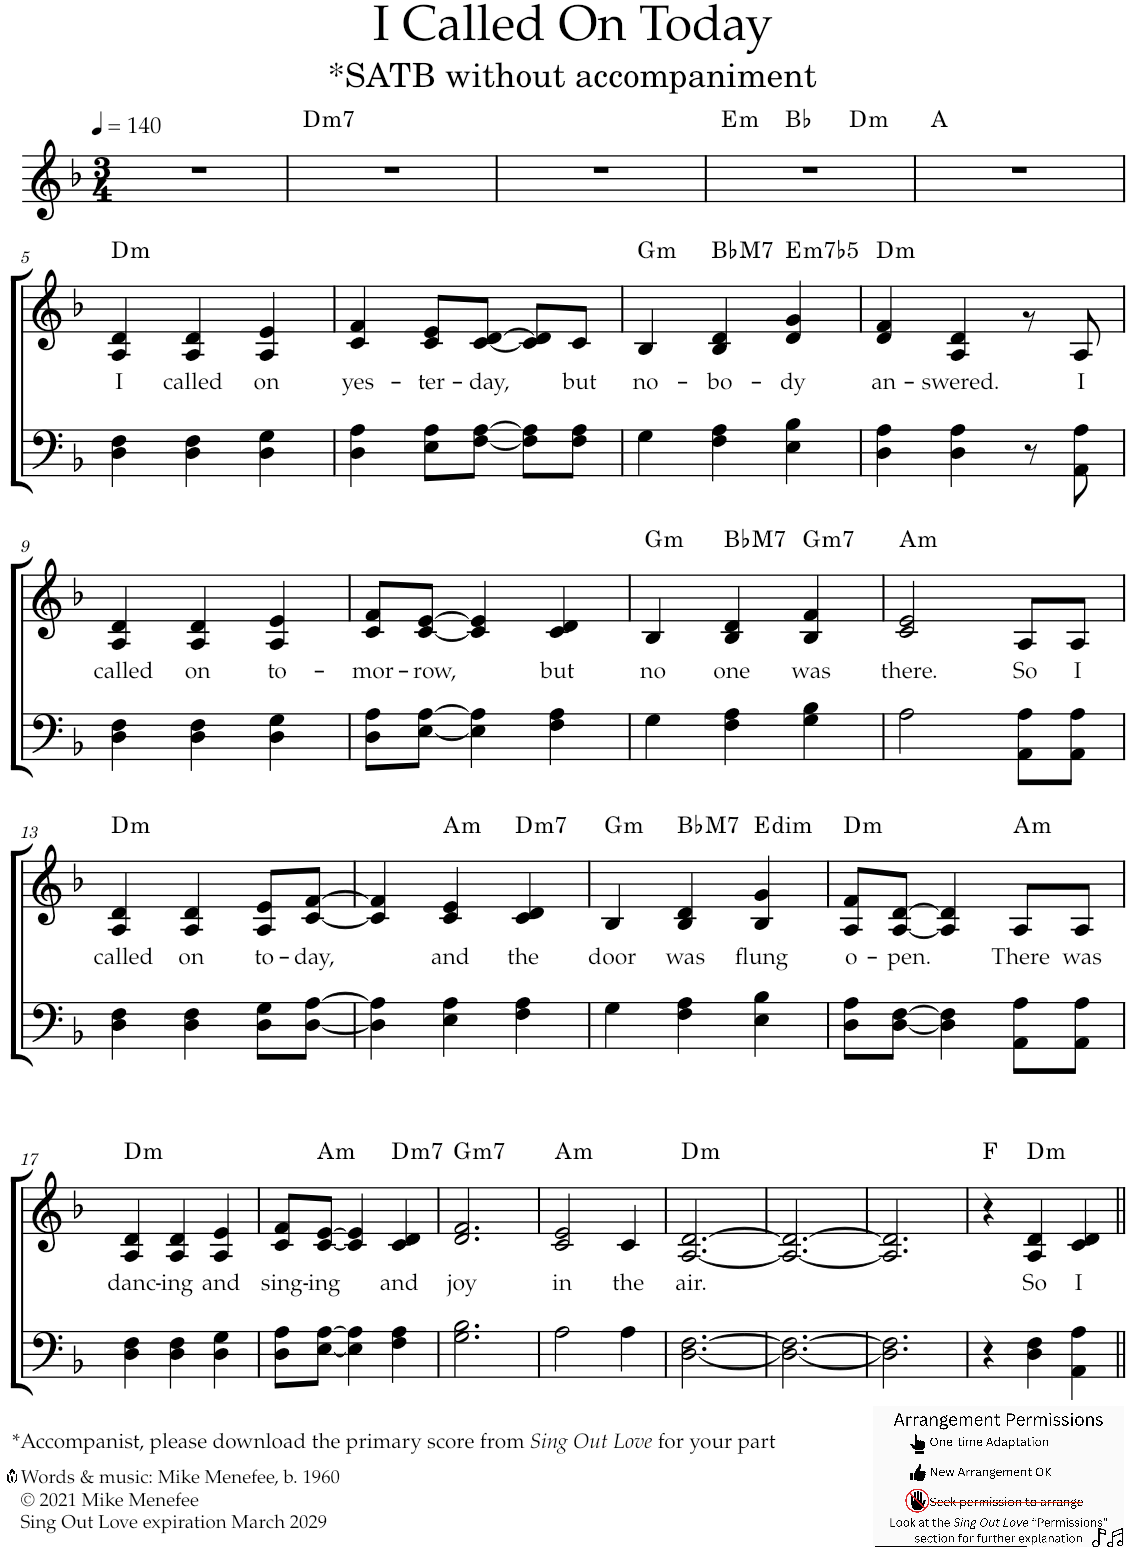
**kern	**kern	**text	**harte
*part2	*part1	*part1	*part1
*staff2	*staff1	*staff1	*
*I"Bass	*I"Soprano	*	*
*stria5	*	*	*
*clefF4	*clefG2	*	*
*k[b-]	*k[b-]	*	*
*d:	*d:	*	*
*M3/4	*M3/4	*	*
*MM140	*MM140	*	*
=	=	=	=
2.r	2.r	.	.
=1	=1	=1	=1
!	!	!	!LO:H:kt=m7
2.r	2.r	.	D:min7
=2	=2	=2	=2
2.r	2.r	.	.
=3	=3	=3	=3
!	!	!	!LO:H:kt=m
*	*^	*	*
*	*	*^	*	*
2.r	2.r	4ryy	2ryy	.	E:min
.	.	2ryy	.	.	Bb:maj
!	!	!	!	!	!LO:H:kt=m
.	.	.	4ryy	.	D:min
*	*v	*v	*v	*	*
=4	=4	=4	=4
2.r	2.r	.	A:maj
!!LO:LB:g=z
=5	=5	=5	=5
!	!	!LO:LY:b	!LO:H:kt=m
4D\ 4F\	4A/ 4d/	I	D:min
!	!	!LO:LY:b	!
4D\ 4F\	4A/ 4d/	called	.
!	!	!LO:LY:b	!
4D\ 4G\	4A/ 4e/	on	.
=6	=6	=6	=6
!	!	!LO:LY:b	!
4D\ 4A\	4c/ 4f/	yes-	.
!	!	!LO:LY:b	!
8E\ 8A\L	8c/ 8e/L	-ter-	.
!	!	!LO:LY:b	!
[<8F\ [>8A\J	[<8c/ [>8d/J	-day,	.
8F\] 8A\]L	8c/] 8d/]L	.	.
!	!	!LO:LY:b	!
8F\ 8A\J	8c/J	but	.
=7	=7	=7	=7
!	!	!LO:LY:b	!LO:H:kt=m
4G\	4B-/	no-	G:min
!	!	!LO:LY:b	!LO:H:kt=M7
4F\ 4A\	4B-/ 4d/	-bo-	Bb:maj7
!	!	!LO:LY:b	!LO:H:kt=m7b5
4E\ 4B-\	4d/ 4g/	-dy	E:hdim7
=8	=8	=8	=8
!	!	!LO:LY:b	!LO:H:kt=m
4D\ 4A\	4d/ 4f/	an-	D:min
!	!	!LO:LY:b	!
4D\ 4A\	4A/ 4d/	-swered.	.
8r	8rg	.	.
!	!	!LO:LY:b	!
8AA\ 8A\	8A/	I	.
!!LO:LB:g=z
=9	=9	=9	=9
!	!	!LO:LY:b	!
4D\ 4F\	4A/ 4d/	called	.
!	!	!LO:LY:b	!
4D\ 4F\	4A/ 4d/	on	.
!	!	!LO:LY:b	!
4D\ 4G\	4A/ 4e/	to-	.
=10	=10	=10	=10
!	!	!LO:LY:b	!
8D\ 8A\L	8c/ 8f/L	-mor-	.
!	!	!LO:LY:b	!
[<8E\ [>8A\J	[<8c/ [>8e/J	-row,	.
4E\] 4A\]	4c/] 4e/]	.	.
!	!	!LO:LY:b	!
4F\ 4A\	4c/ 4d/	but	.
=11	=11	=11	=11
!	!	!LO:LY:b	!LO:H:kt=m
4G\	4B-/	no	G:min
!	!	!LO:LY:b	!LO:H:kt=M7
4F\ 4A\	4B-/ 4d/	one	Bb:maj7
!	!	!LO:LY:b	!LO:H:kt=m7
4G\ 4B-\	4B-/ 4f/	was	G:min7
=12	=12	=12	=12
!	!	!LO:LY:b	!LO:H:kt=m
2A\	2c/ 2e/	there.	A:min
!	!	!LO:LY:b	!
8AA\ 8A\L	8A/L	So	.
!	!	!LO:LY:b	!
8AA\ 8A\J	8A/J	I	.
!!LO:LB:g=z
=13	=13	=13	=13
!	!	!LO:LY:b	!LO:H:kt=m
4D\ 4F\	4A/ 4d/	called	D:min
!	!	!LO:LY:b	!
4D\ 4F\	4A/ 4d/	on	.
!	!	!LO:LY:b	!
8D\ 8G\L	8A/ 8e/L	to-	.
!	!	!LO:LY:b	!
[<8D\ [>8A\J	[<8c/ [>8f/J	-day,	.
=14	=14	=14	=14
4D\] 4A\]	4c/] 4f/]	.	.
!	!	!LO:LY:b	!LO:H:kt=m
4E\ 4A\	4c/ 4e/	and	A:min
!	!	!LO:LY:b	!LO:H:kt=m7
4F\ 4A\	4c/ 4d/	the	D:min7
=15	=15	=15	=15
!	!	!LO:LY:b	!LO:H:kt=m
4G\	4B-/	door	G:min
!	!	!LO:LY:b	!LO:H:kt=M7
4F\ 4A\	4B-/ 4d/	was	Bb:maj7
!	!	!LO:LY:b	!LO:H:kt=dim
4E\ 4B-\	4B-/ 4g/	flung	E:dim
=16	=16	=16	=16
!	!	!LO:LY:b	!LO:H:kt=m
8D\ 8A\L	8A/ 8f/L	o-	D:min
!	!	!LO:LY:b	!
[<8D\ [>8F\J	[<8A/ [>8d/J	-pen.	.
4D\] 4F\]	4A/] 4d/]	.	.
!	!	!LO:LY:b	!LO:H:kt=m
8AA\ 8A\L	8A/L	There	A:min
!	!	!LO:LY:b	!
8AA\ 8A\J	8A/J	was	.
!!LO:LB:g=z
=17	=17	=17	=17
!	!	!LO:LY:b	!LO:H:kt=m
4D\ 4F\	4A/ 4d/	danc-	D:min
!	!	!LO:LY:b	!
4D\ 4F\	4A/ 4d/	-ing	.
!	!	!LO:LY:b	!
4D\ 4G\	4A/ 4e/	and	.
=18	=18	=18	=18
!	!	!LO:LY:b	!
8D\ 8A\L	8c/ 8f/L	sing-	.
!	!	!LO:LY:b	!LO:H:kt=m
[<8E\ [>8A\J	[<8c/ [>8e/J	-ing	A:min
4E\] 4A\]	4c/] 4e/]	.	.
!	!	!LO:LY:b	!LO:H:kt=m7
4F\ 4A\	4c/ 4d/	and	D:min7
=19	=19	=19	=19
!	!	!LO:LY:b	!LO:H:kt=m7
2.G\ 2.B-\	2.d/ 2.f/	joy	G:min7
=20	=20	=20	=20
!	!	!LO:LY:b	!LO:H:kt=m
2A\	2c/ 2e/	in	A:min
!	!	!LO:LY:b	!
4A\	4c/	the	.
=21	=21	=21	=21
!	!	!LO:LY:b	!LO:H:kt=m
[<2.D\ [>2.F\	[<2.A/ [>2.d/	air.	D:min
=22	=22	=22	=22
2.D\_ 2.F\_	2.A/_ 2.d/_	.	.
=23	=23	=23	=23
2.D\] 2.F\]	2.A/] 2.d/]	.	.
=24	=24	=24	=24
4r	4r	.	F:maj
!	!	!LO:LY:b	!LO:H:kt=m
4D\ 4F\	4A/ 4d/	So	D:min
!	!	!LO:LY:b	!
4AA\ 4A\	4c/ 4d/	I	.
=||	=||	=||	=||
*-	*-	*-	*-
